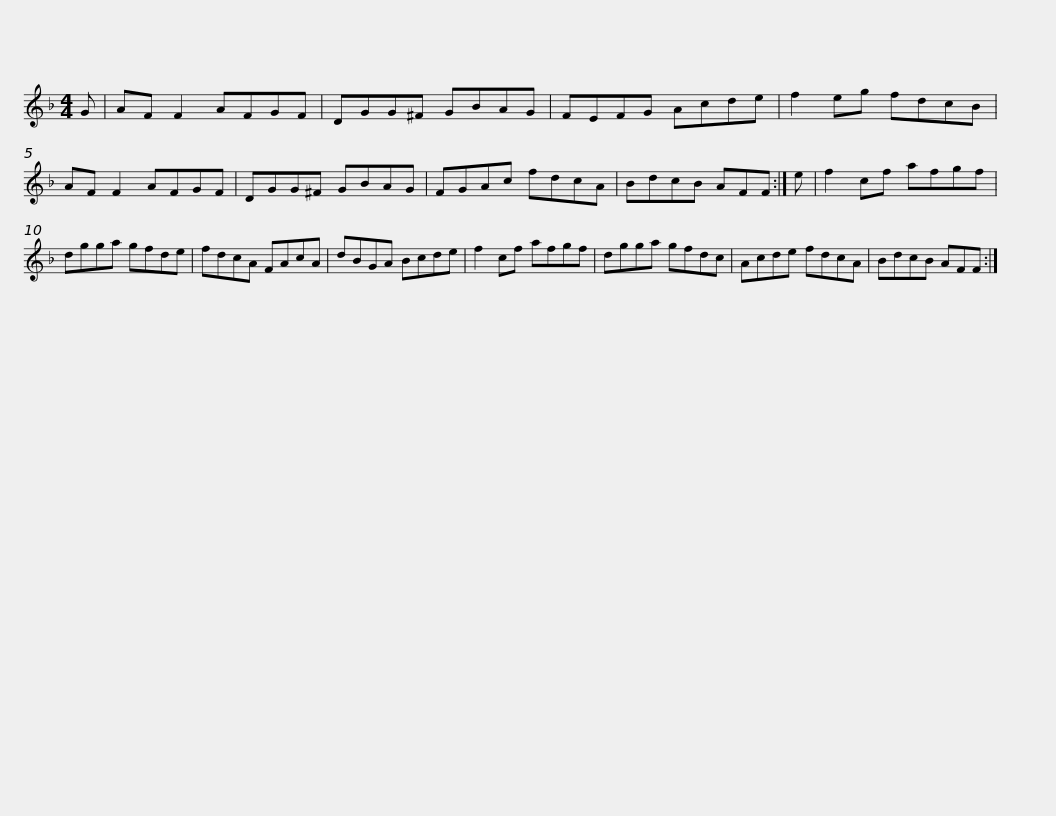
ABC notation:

X:1
L:1/8
M:4/4
I:linebreak $
K:F
V:1 treble
V:1
 G | AF F2 AFGF | DGG^F GBAG | FEFG Acde | f2 eg fdcB | %5
 AF F2 AFGF |$ DGG^F GBAG | FGAc fdcA | BdcB AFF :| e | %10
 f2 cf afgf | dgga gfde |$ fdcA FAcA | dBGA Bcde | f2 cf afgf | %15
 dgga gfdc | Acde fdcA |$ BdcB AFF :| %18
